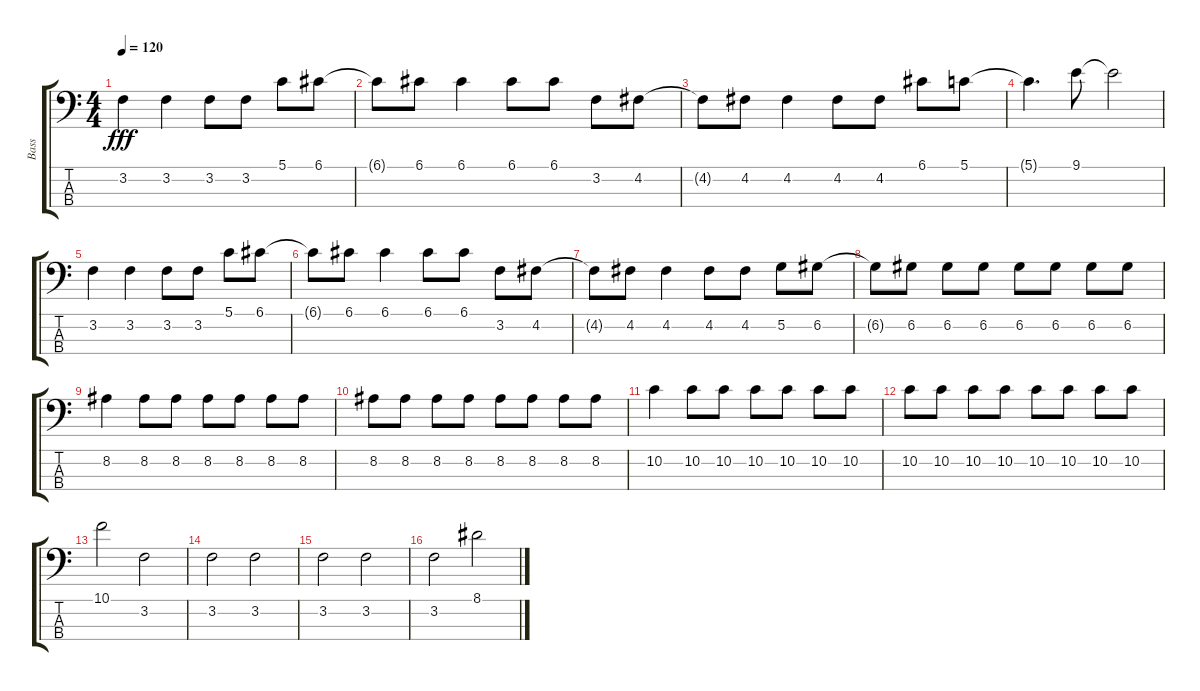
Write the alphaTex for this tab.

\track ("Bass" "Bass") {instrument electricbasspick}
\staff {score tabs}
\tuning (G2 D2 A1 E1) {hide}
\ts (4 4)
\tempo 120
\clef f4
\ks c
3.2.4{dy fff instrument electricbasspick} 3.2.4 3.2.8 3.2.8 5.1.8 6.1.8 |
6.1{t}.8 6.1.8 6.1.4 6.1.8 6.1.8 3.2.8 4.2.8 |
4.2{t}.8 4.2.8 4.2.4 4.2.8 4.2.8 6.1.8 5.1.8 |
5.1{t}.4{d} 9.1.8 9.1{t}.2 |
3.2.4 3.2.4 3.2.8 3.2.8 5.1.8 6.1.8 |
6.1{t}.8 6.1.8 6.1.4 6.1.8 6.1.8 3.2.8 4.2.8 |
4.2{t}.8 4.2.8 4.2.4 4.2.8 4.2.8 5.2.8 6.2.8 |
6.2{t}.8 6.2.8 6.2.8 6.2.8 6.2.8 6.2.8 6.2.8 6.2.8 |
8.2.4 8.2.8 8.2.8 8.2.8 8.2.8 8.2.8 8.2.8 |
8.2.8 8.2.8 8.2.8 8.2.8 8.2.8 8.2.8 8.2.8 8.2.8 |
10.2.4 10.2.8 10.2.8 10.2.8 10.2.8 10.2.8 10.2.8 |
10.2.8 10.2.8 10.2.8 10.2.8 10.2.8 10.2.8 10.2.8 10.2.8 |
10.1.2 3.2.2 |
3.2.2 3.2.2 |
3.2.2 3.2.2 |
3.2.2 8.1.2
